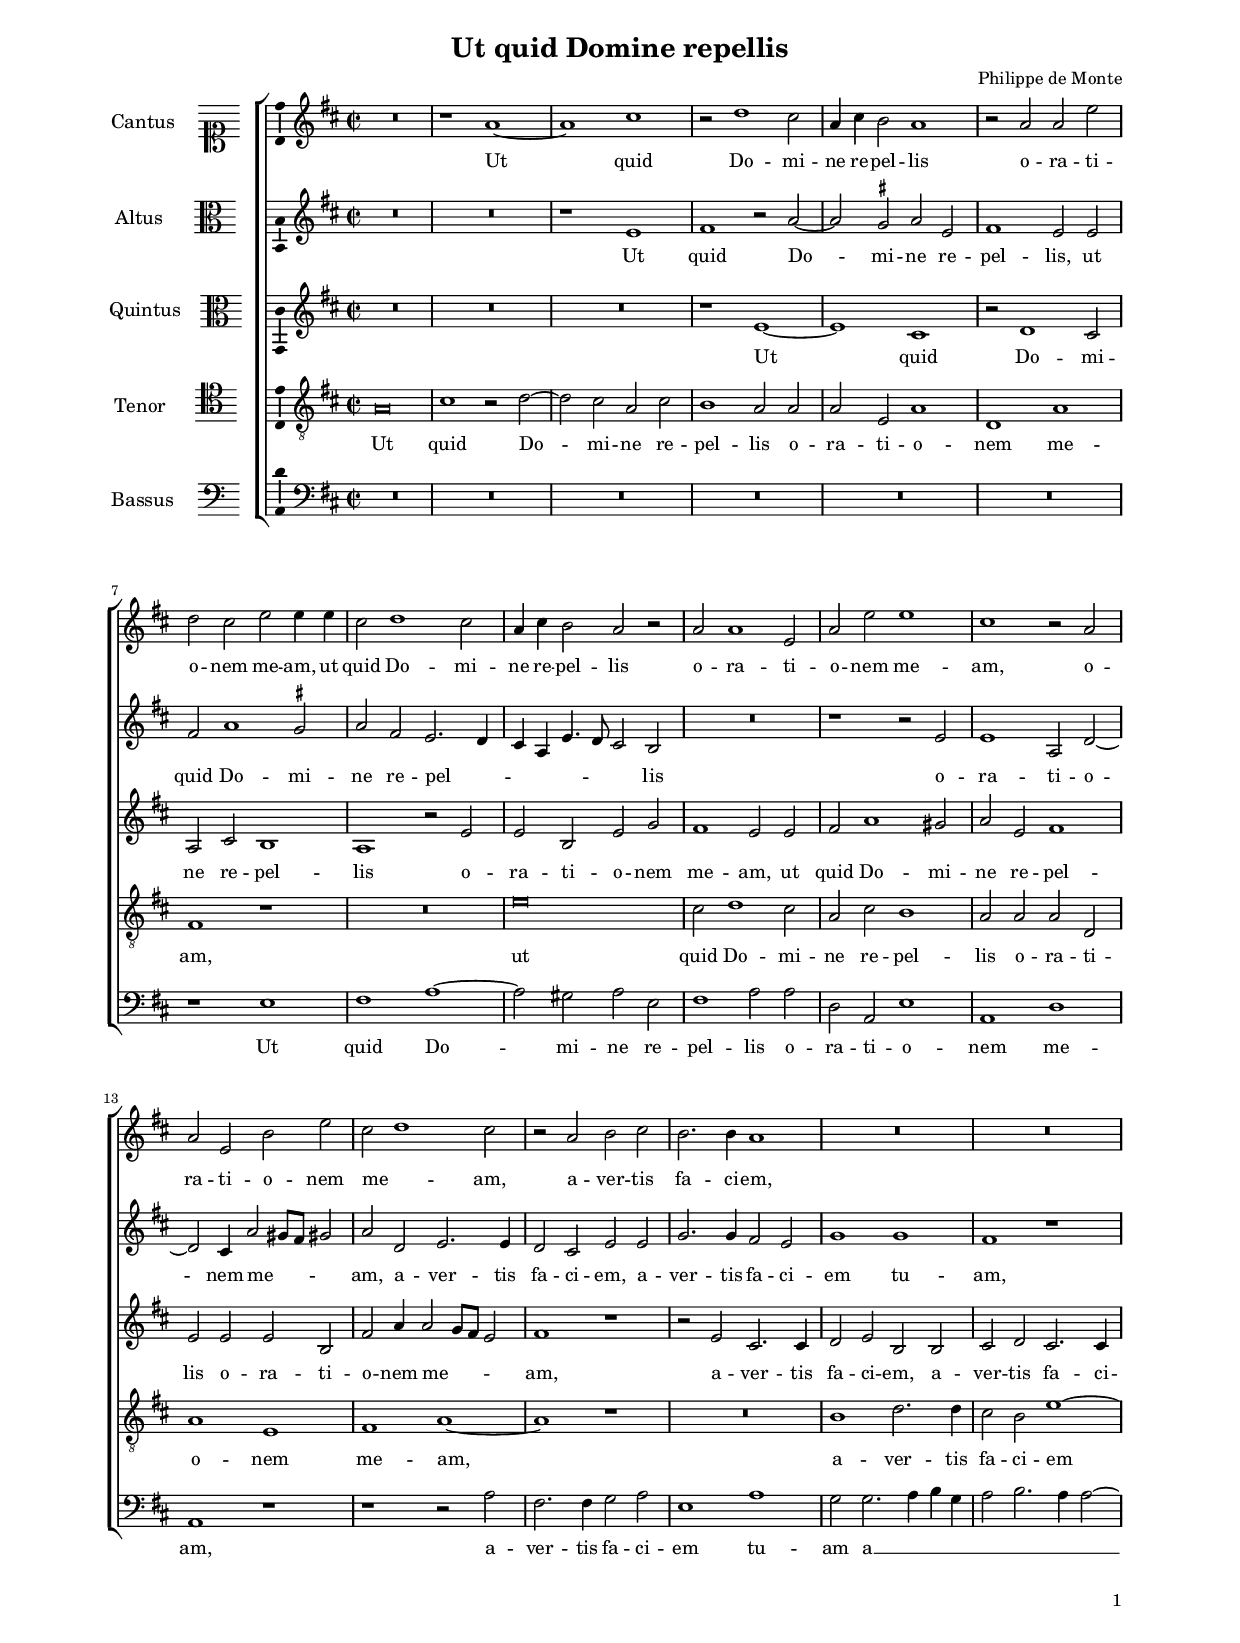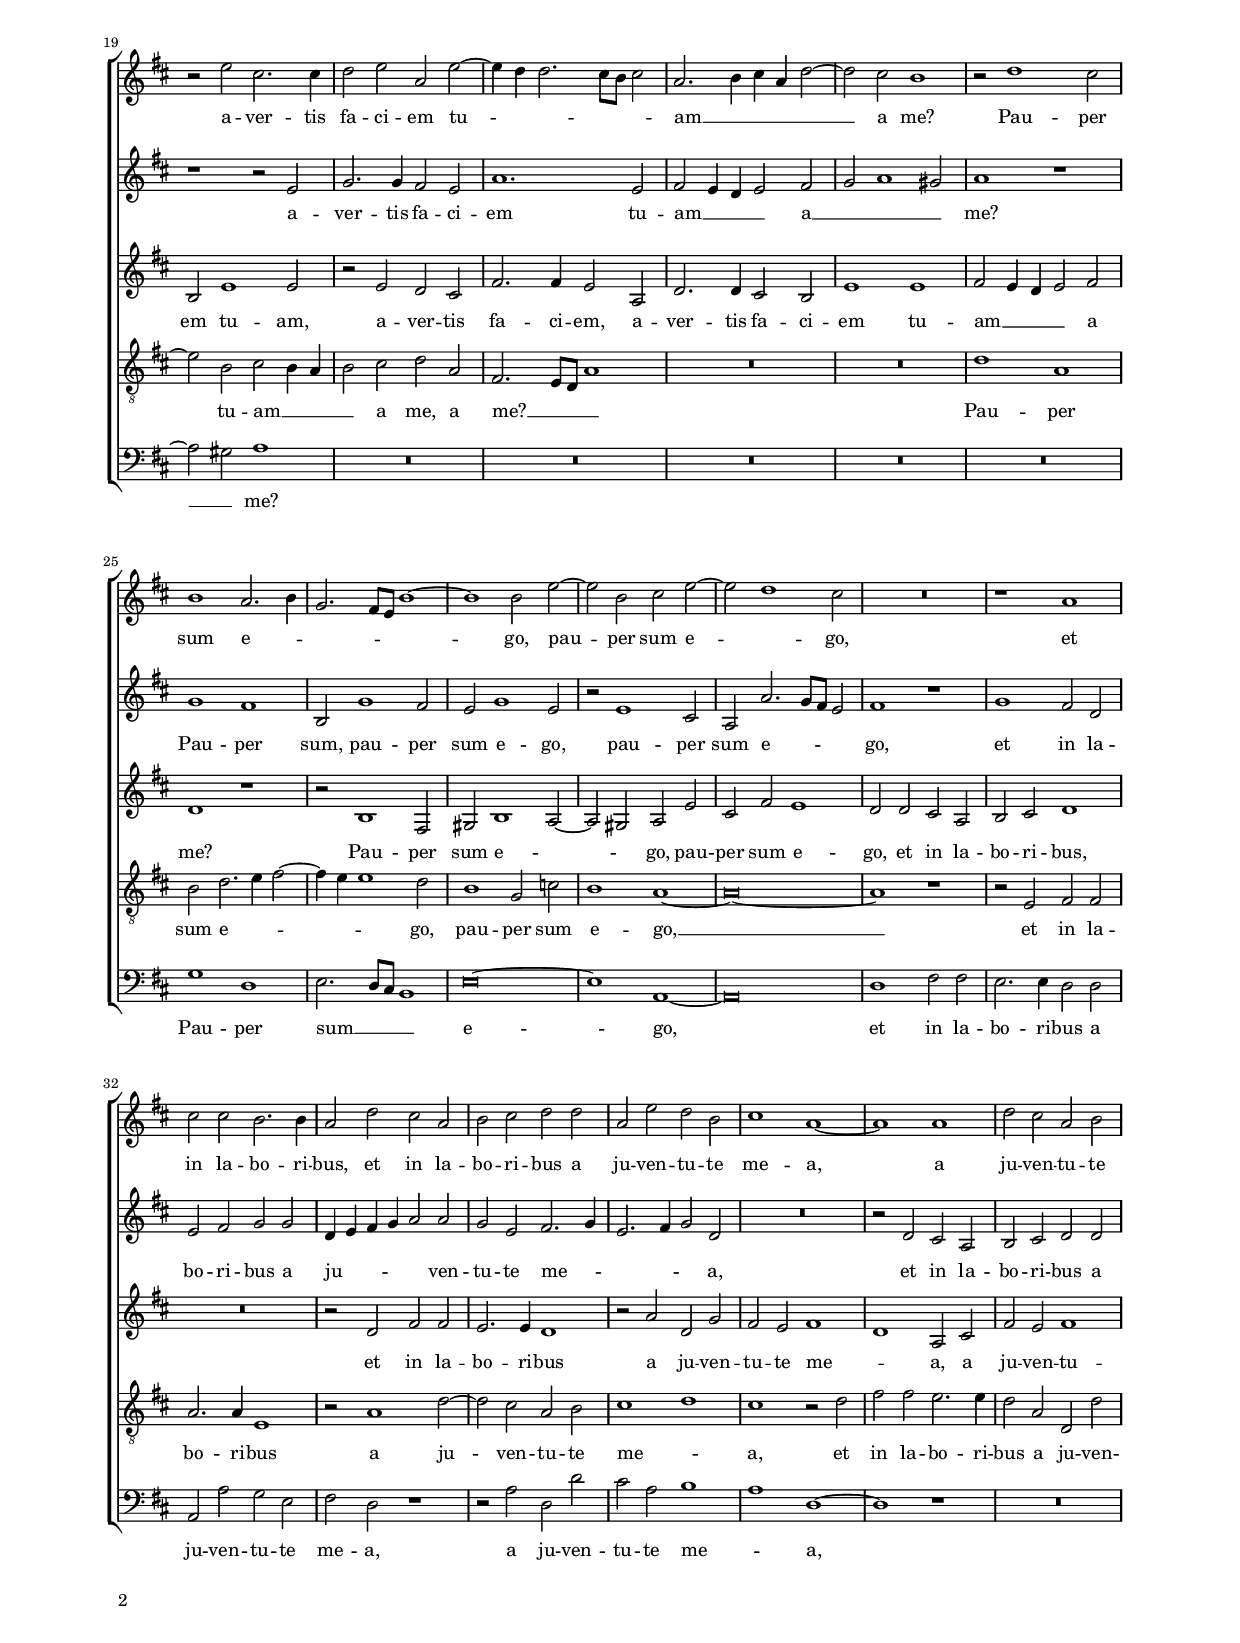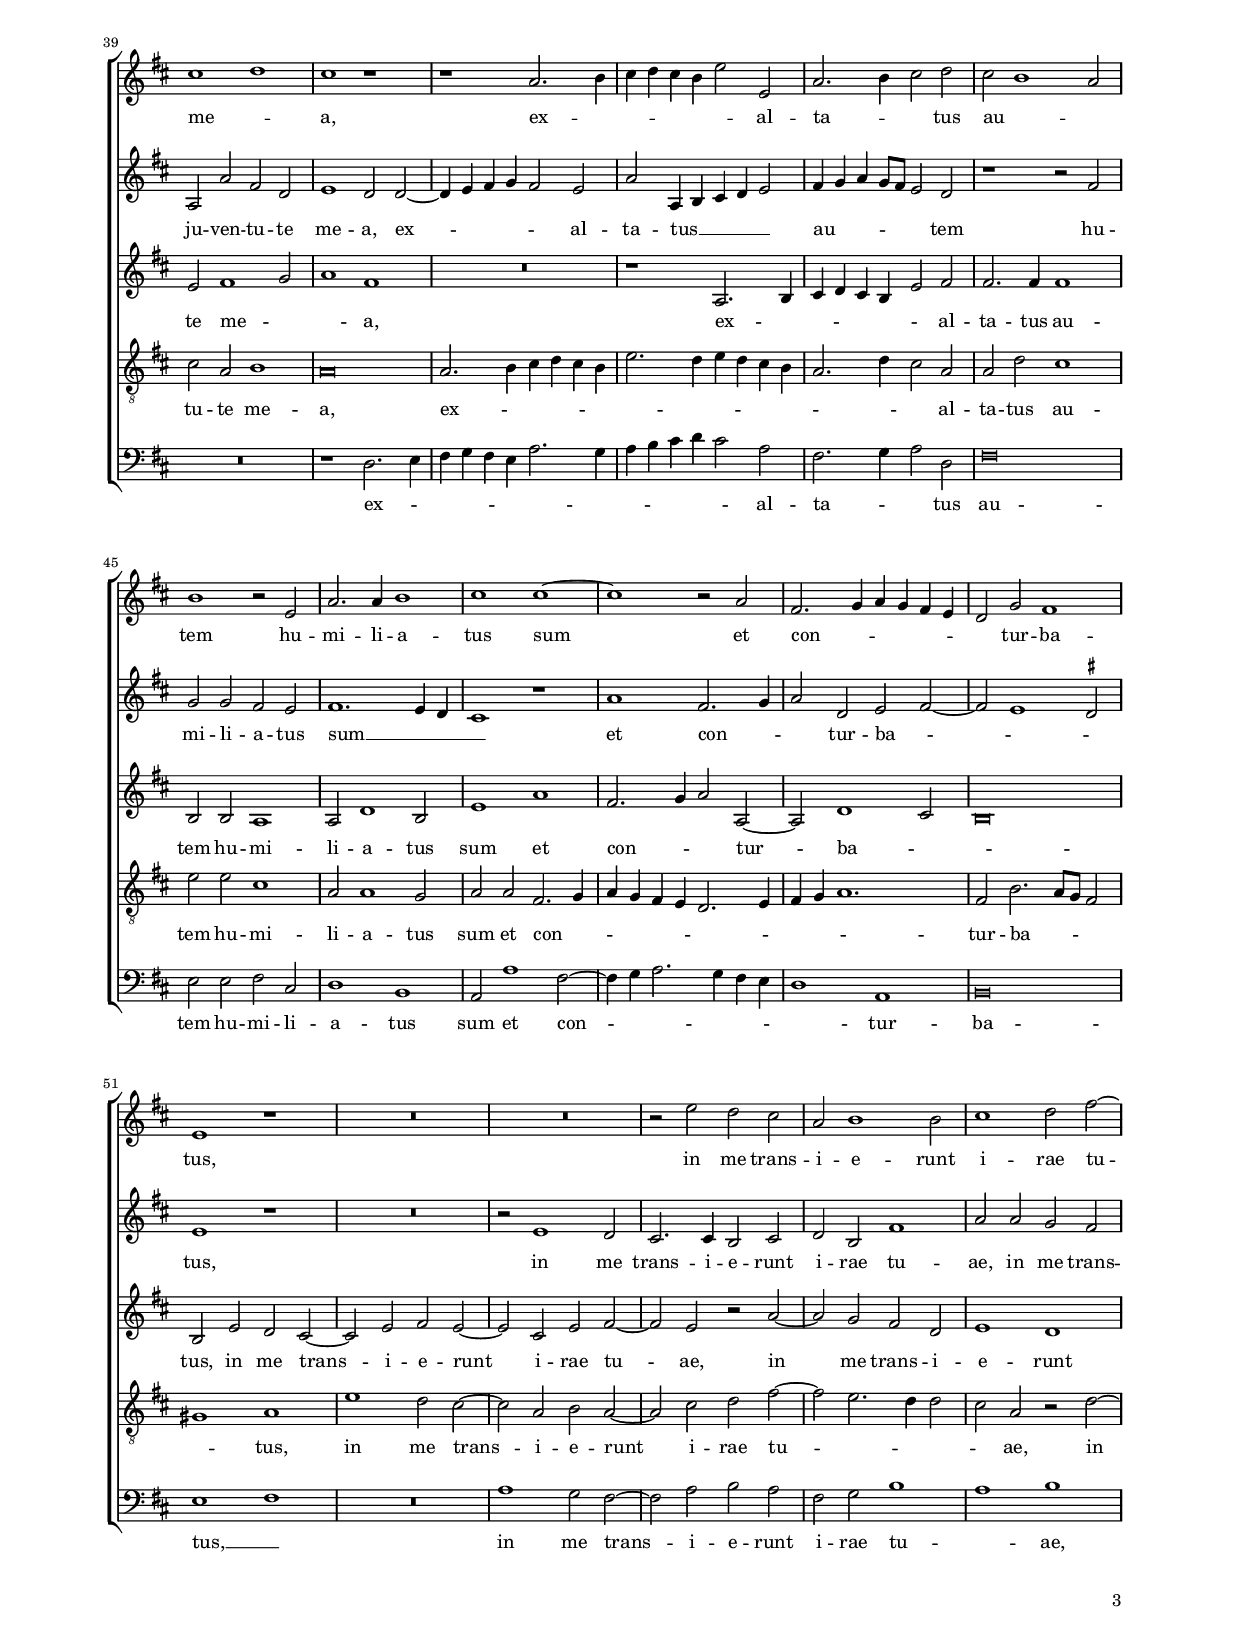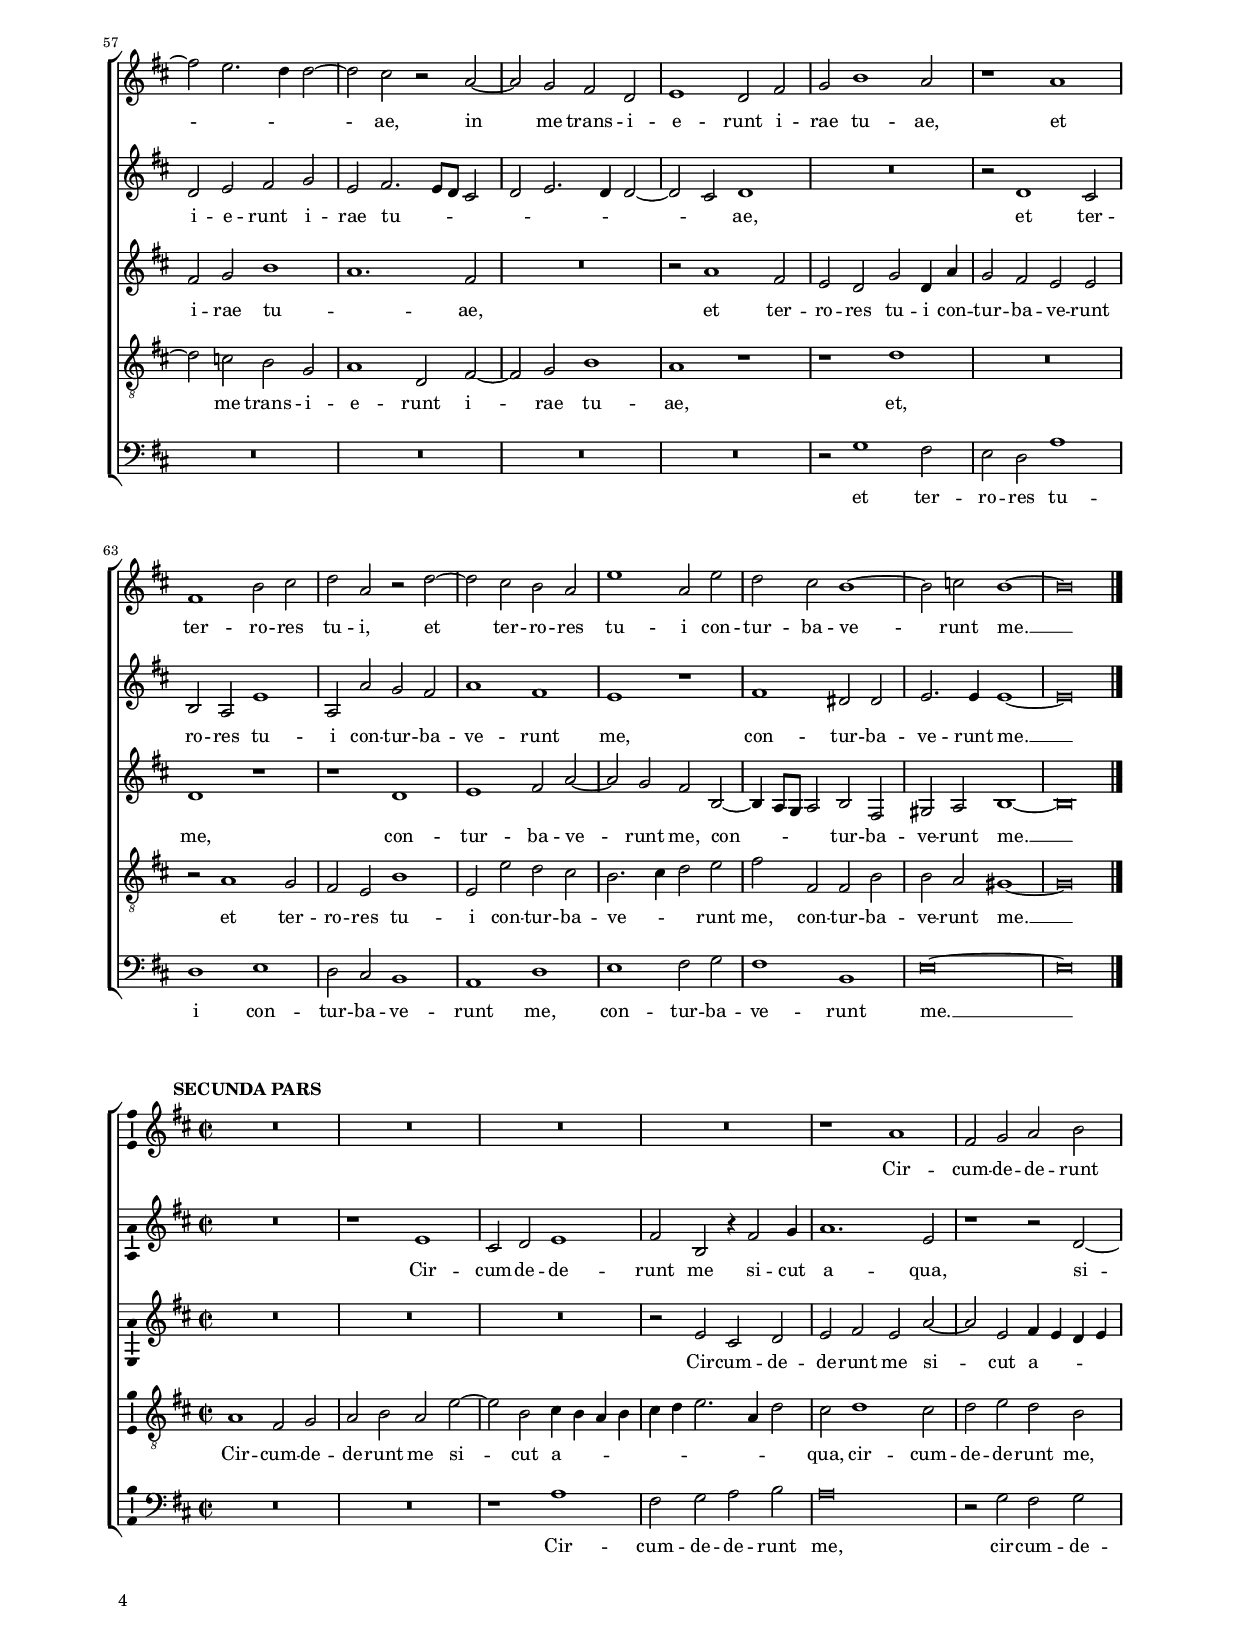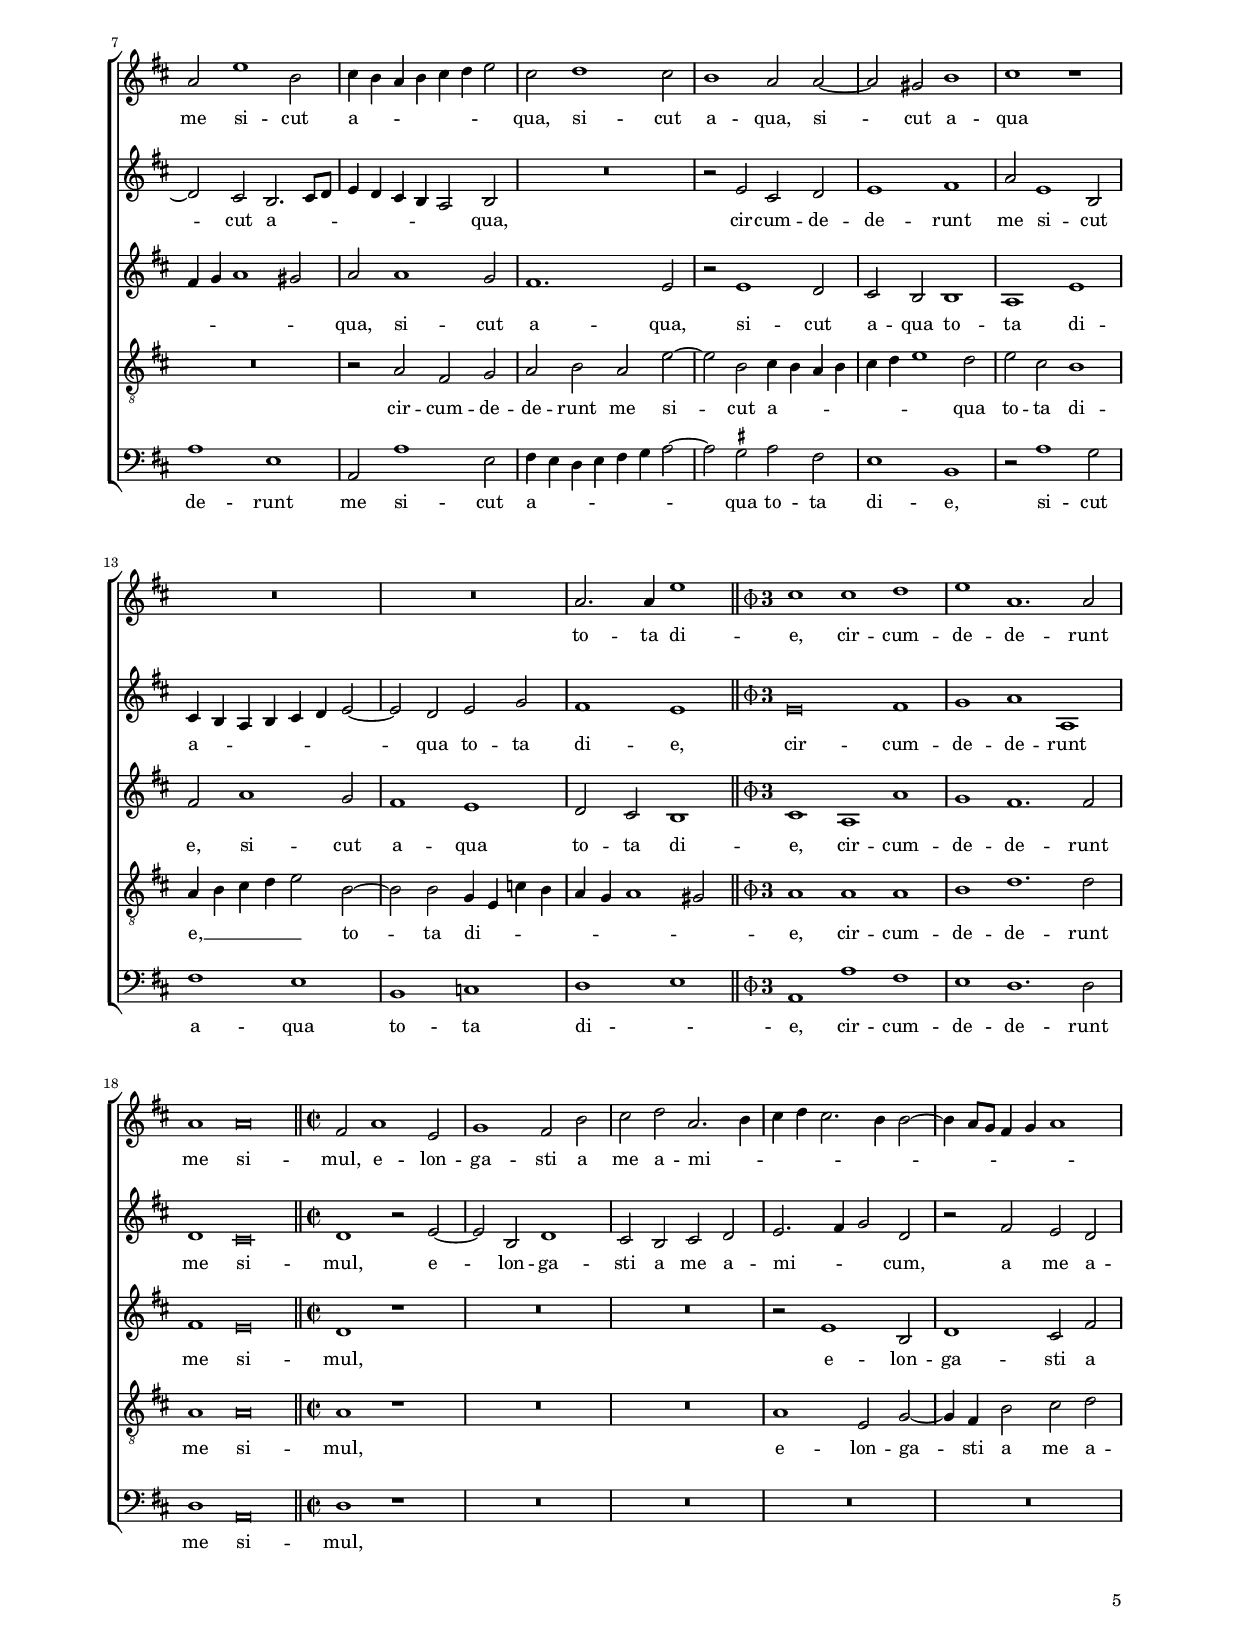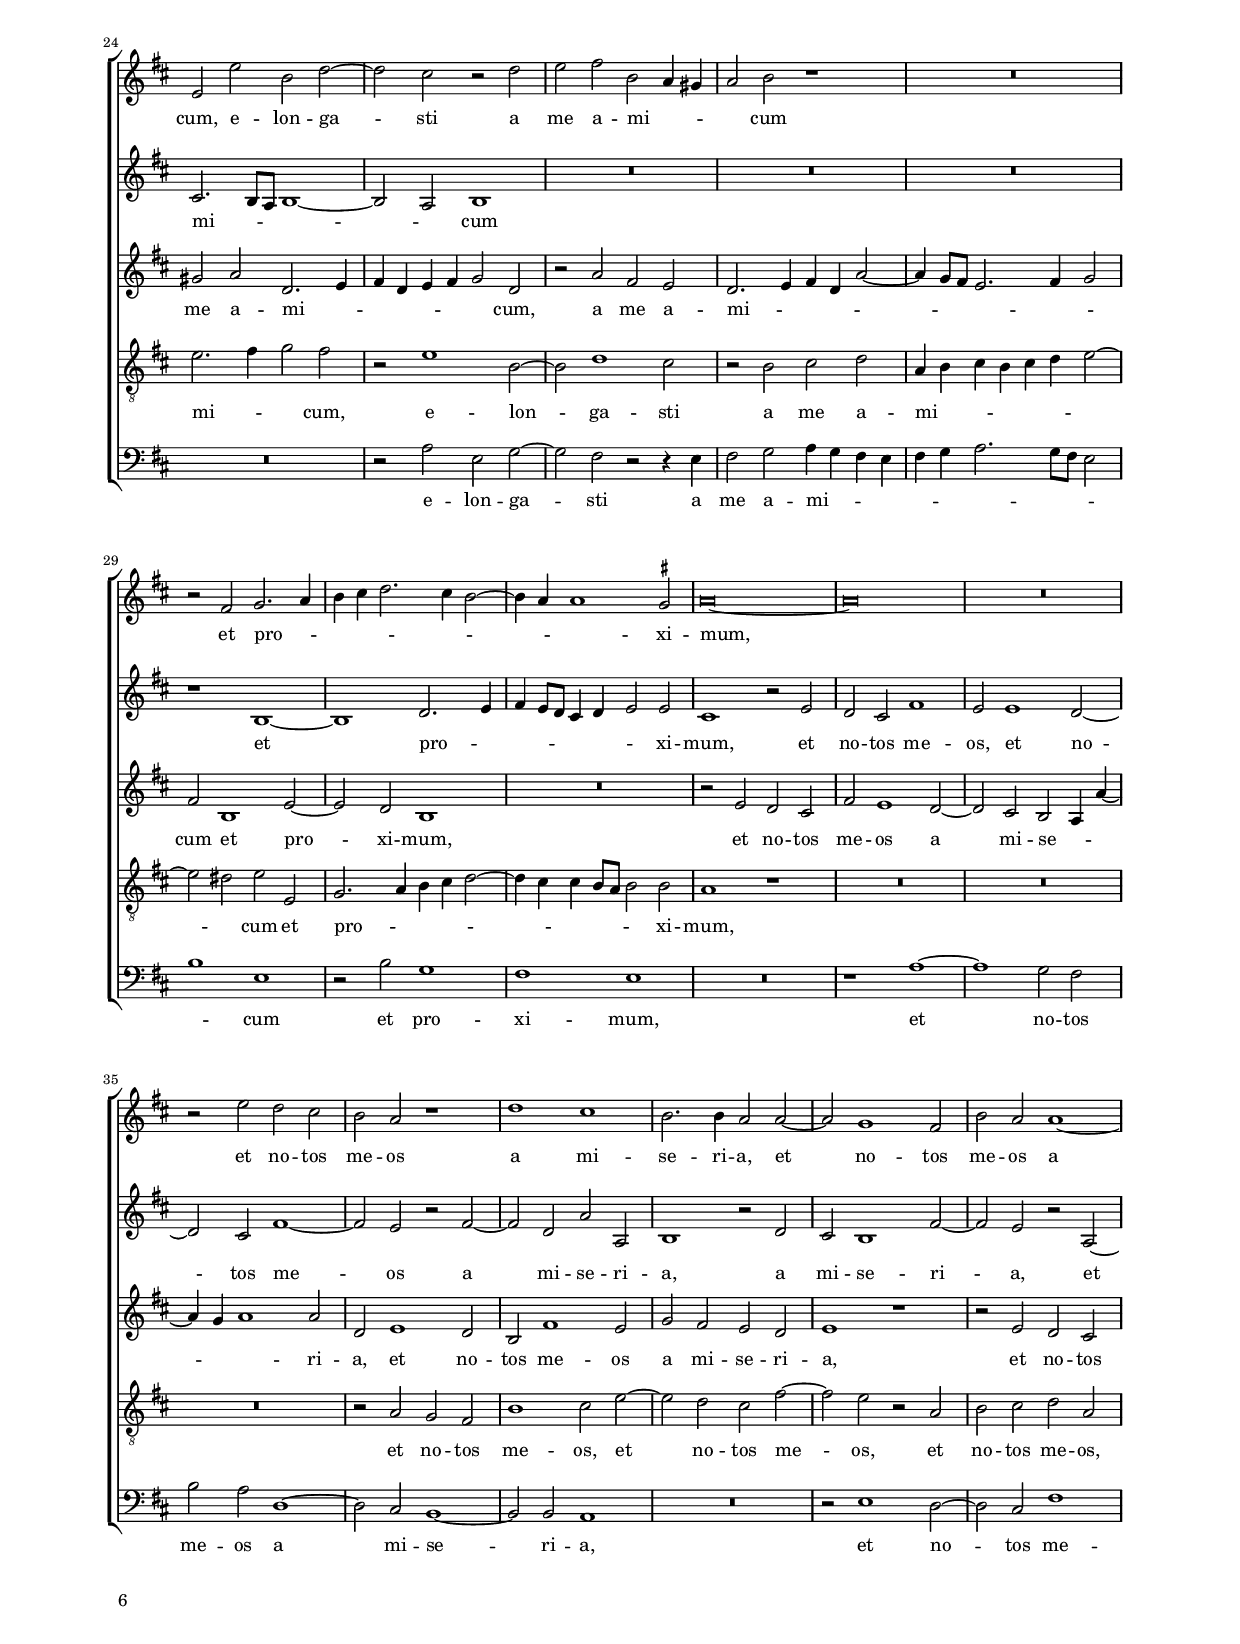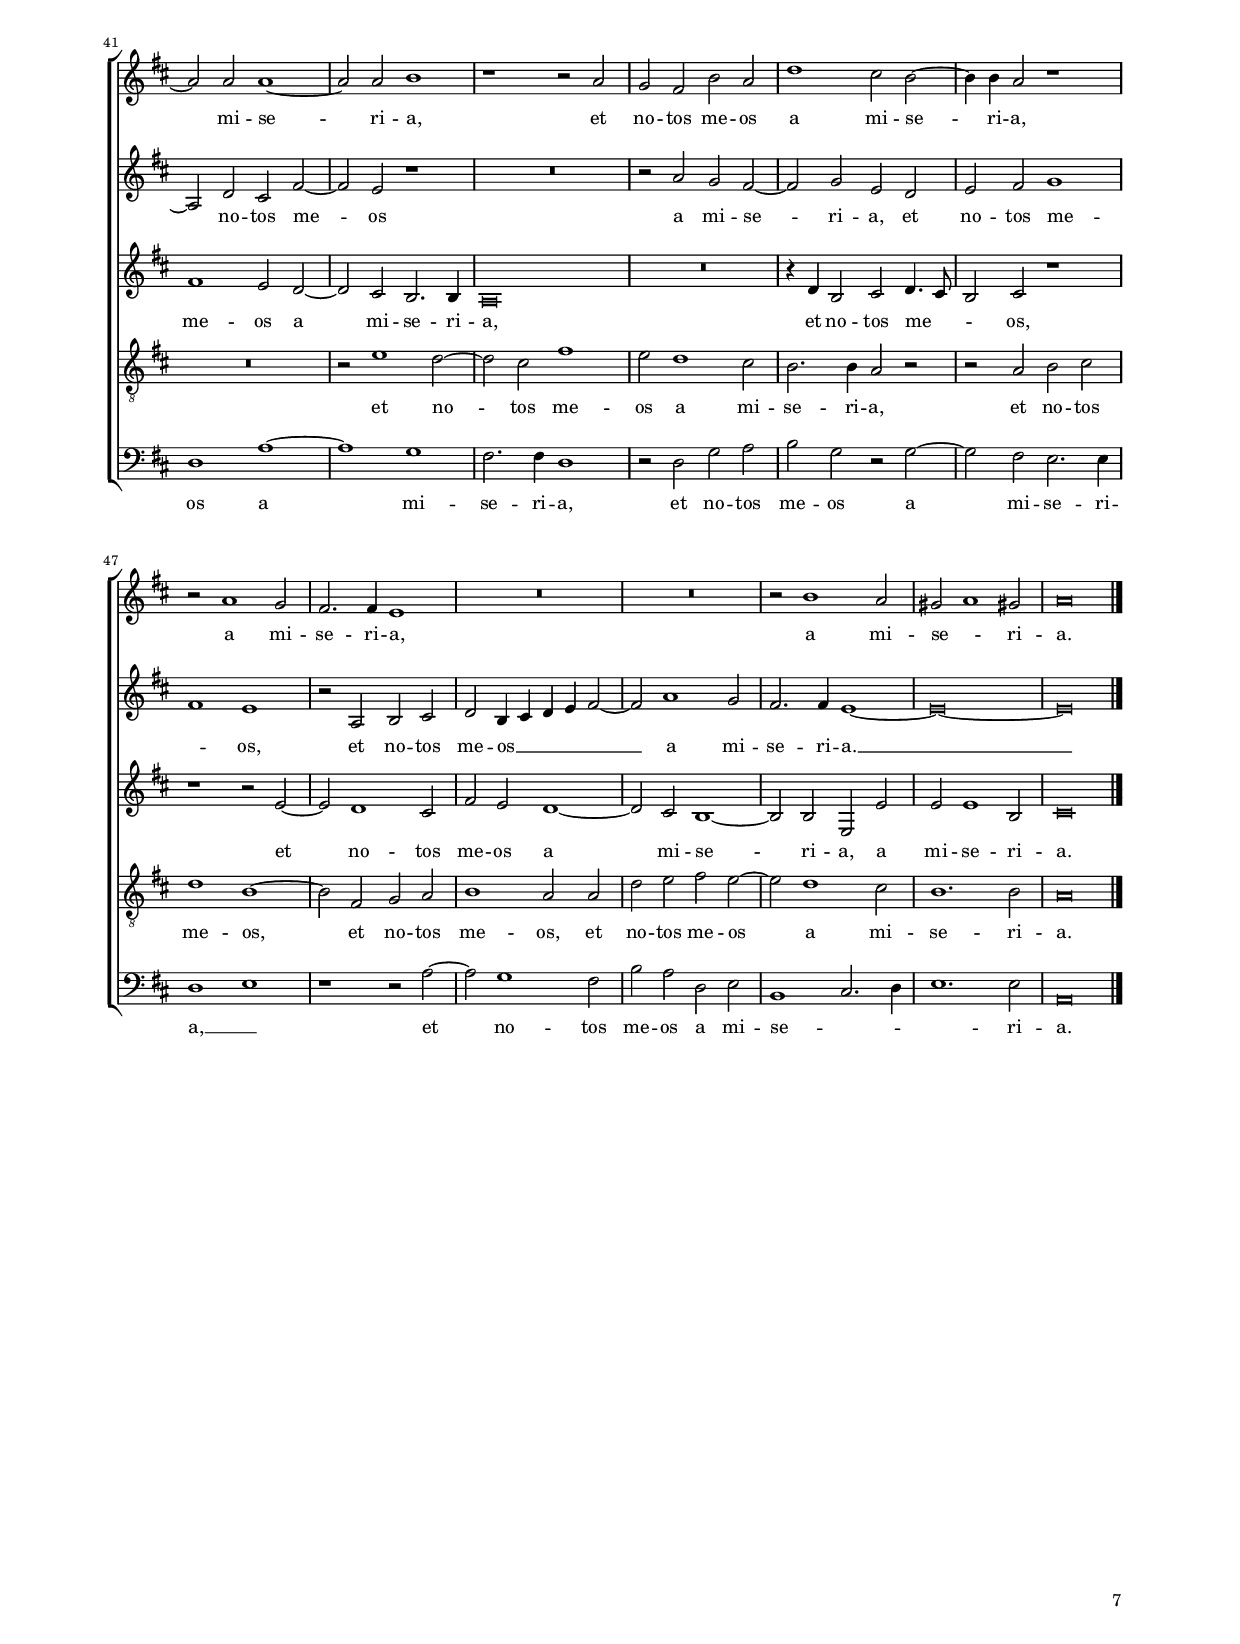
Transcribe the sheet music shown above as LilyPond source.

\header
{
  title="Ut quid Domine repellis"
  composer="Philippe de Monte"
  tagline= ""
}

\version "2.22.0"
\language deutsch
#(set-global-staff-size 15)
% #(set-default-paper-size "letter")
#(ly:set-option 'point-and-click #f)

	
	ficta = { \once \set suggestAccidentals = ##t }
	
	forget = #(define-music-function (music) (ly:music?) #{
		\accidentalStyle forget
		$music
		\accidentalStyle default
		#})
	
   
   PhiThree = {
   \once \override Staff.TimeSignature.stencil = #ly:text-interface::print
   \once \override Staff.TimeSignature.text =
   \markup \number { \musicglyph "timesig.mensural34" \vcenter "3" }
   \time 6/2
   }
    

\paper
	{
	top-margin = 1.8 \cm
	bottom-margin = 1.2 \cm
	left-margin = 2 \cm
	right-margin = 2 \cm
	ragged-bottom = ##f
	ragged-last-bottom = ##t
	print-page-number = ##f
	score-system-spacing = #'((basic-distance . 16) (minimum-distance . 14) (padding . 5) (strechability . 150))
	system-system-spacing = #'((basic-distance . 16) (minimum-distance . 14) (padding . 5) (strechability . 150))
    oddFooterMarkup=\markup   \fill-line { "" \fromproperty #'page:page-number-string }
    evenFooterMarkup=\markup  \fill-line { \fromproperty #'page:page-number-string "" }
    last-bottom-spacing = #'((basic-distance . 12) (minimum-distance . 7) (padding . 4))
%	systems-per-page = 3
%	page-count = 6
%	min-systems-per-page = 3
	}

global = {
    % \set Staff.autoBeaming = ##f
	\key c \major
	\time 2/2 \set Score.measureLength = #(ly:make-moment 2/1)
    \set Score.tempoHideNote = ##t
    \tempo 2 = 90
    \skip 1*2*69 \bar "|."
	}
	

incipitcantus = \markup { \score {
	{
	\set Staff.instrumentName = \markup { \fontsize #1 "Cantus" }
	\key c \major
	\clef soprano
	s4 \bar ""
	}
	\layout  {
	raggedright = ##t
	indent = 1.8 \cm
	line-width = 2.5 \cm
	\context { \Staff \remove Time_signature_engraver }
	\override Staff.Clef.Y-extent = #'(0 . 0)
	}} \hspace #1 }
      
      
incipitaltus = \markup { \score {
	{
	\set Staff.instrumentName = \markup { \fontsize #1 "Altus" }
	\key c \major
	\clef alto
	s4 \bar ""
	}
	\layout  {
	raggedright = ##t
	indent = 1.8 \cm
	line-width = 2.5 \cm
	\context { \Staff \remove Time_signature_engraver }
	\override Staff.Clef.Y-extent = #'(0 . 0)
	}} \hspace #1 }


incipitquintus = \markup { \score {
	{
	\set Staff.instrumentName = \markup { \fontsize #1 "Quintus" }
	\key c \major
	\clef alto
	s4 \bar ""
	}
	\layout  {
	raggedright = ##t
	indent = 1.8 \cm
	line-width = 2.5 \cm
	\context { \Staff \remove Time_signature_engraver }
	\override Staff.Clef.Y-extent = #'(0 . 0)
	}} \hspace #1 }


incipittenor = \markup { \score {
	{
	\set Staff.instrumentName = \markup { \fontsize #1 "Tenor" }
	\key c \major
	\clef tenor
	s4 \bar ""
	}
	\layout  {
	raggedright = ##t
	indent = 1.8 \cm
	line-width = 2.5 \cm
	\context { \Staff \remove Time_signature_engraver }
	\override Staff.Clef.Y-extent = #'(0 . 0)
	}} \hspace #1 }
      
      
incipitbassus = \markup { \score {
	{
	\set Staff.instrumentName = \markup { \fontsize #1 "Bassus" }
	\key c \major
	\clef bass
	s4 \bar ""
	}
	\layout  {
	raggedright = ##t
	indent = 1.8 \cm
	line-width = 2.5 \cm
	\context { \Staff \remove Time_signature_engraver }
	\override Staff.Clef.Y-extent = #'(0 . 0)
	}} \hspace #1 }


cantus =  \relative c''
	{
	R\breve
	r1 g~
	g1 h
	r2 c1 h2
%5
	g4 h a2 g1 |
	r2 g g d'
	c2 h d d4 d
	h2 c1 h2
	g4 h a2 g r
%10
	g2 g1 d2 |
	g2 d' d1
	h1 r2 g
	g2 d a' d
	h2 c1 h2
%15
	r2 g a h |
	a2. a4 g1
	R\breve
	R\breve
	r2 d' h2. h4
%20
	c2 d g, d'~ |
	d4 c c2. h8 a h2
	g2. a4 h4 g c2~
	c2 h a1
	r2 c1 h2
%25
	a1 g2. a4 |
	f2. e8 d a'1~
	a1 a2 d~
	d2 a h d~
	d2 c1 h2
%30
	R\breve |
	r1 g
	h2 h a2. a4
	g2 c h g
	a2 h c c
%35
	g2 d' c a |
	h1 g~
	g1 g
	c2 h g a
	h1 c
%40
	h1 r |
	r1 g2. a4
	h4 c h a d2 d,
	g2. a4 h2 c
	h2 a1 g2
%45
	a1 r2 d, |
	g2. g4 a1
	h1 h~
	h1 r2 g
	e2. f4 g f e d
%50
	c2 f e1 |
	d1 r
	R\breve
	R\breve
	r2 d' c h
%55
	g2 a1 a2 |
	h1 c2 e~
	e2 d2. c4 c2~
	c2 h r g~
	g2 f e c
%60
	d1 c2 e |
	f2 a1 g2
	r1 g
	e1 a2 h
	c2 g r c~
%65
	c2 h a g |
	d'1 g,2 d'
	c2 h a1~
	a2 b a1~
	a\breve |
	}


altus =  \relative c'
	{
	R\breve
	R\breve
	r1 d
	e1 r2 g~
%5
	g2 \ficta fis g d |
	e1 d2 d
	e2 g1 \ficta fis2
	g2 e d2. c4
	h4 g d'4. c8 h2 a
%10
	R\breve |
	r1 r2 d
	d1 g,2 c~
	c2 h4 g'2 fis8 e fis!2
	g2 c, d2. d4
%15
	c2 h d d |
	f2. f4 e2 d
	f1 f
	e1 r
	r1 r2 d
%20
	f2. f4 e2 d |
	g1. d2
	e2 d4 c d2 e
	f2 g1 fis2
	g1 r
%25
	f1 e |
	a,2 f'1 e2
	d2 f1 d2
	r2 d1 h2
	g2 g'2. f8 e d2
%30
	e1 r |
	f1 e2 c
	d2 e f f
	c4 d e f g2 g
	f2 d e2. f4
%35
	d2. e4 f2 c |
	R\breve
	r2 c h g
	a2 h c c
	g2 g' e c
%40
	d1 c2 c~ |
	c4 d e f e2 d
	g2 g,4 a h c d2
	e4 f g f8 e d2 c
	r1 r2 e
%45
	f2 f e d |
	e1. d4 c
	h1 r
	g'1 e2. f4
	g2 c, d e~
%50
	e2 d1 \ficta cis2 |
	d1 r
	R\breve
	r2 d1 c2
	h2. h4 a2 h
%55
	c2 a e'1 |
	g2 g f e
	c2 d e f
	d2 e2. d8 c h2
	c2 d2. c4 c2~
%60
	c2 h c1 |
	R\breve
	r2 c1 h2
	a2 g d'1
	g,2 g' f e
%65
	g1 e |
	d1 r
	e1 cis2 cis
	d2. d4 d1~
	d\breve |
	}


quintus =  \relative c'
	{
	R\breve
	R\breve
	R\breve
	r1 d~
%5
	d1 h |
	r2 c1 h2
	g2 h a1
	g1 r2 d'
	d2 a d f
%10
	e1 d2 d |
	e2 g1 fis2
	g2 d e1
	d2 d d a
	e'2 g4 g2 f8 e d2
%15
	e1 r |
	r2 d h2. h4
	c2 d a a
	h2 c h2. h4
	a2 d1 d2
%20
	r2 d c h |
	e2. e4 d2 g,
	c2. c4 h2 a
	d1 d
	e2 d4 c d2 e
%25
	c1 r |
	r2 a1 e2
	fis2 a1 g2~
	g2 fis g d'
	h2 e d1
%30
	c2 c h g |
	a2 h c1
	R\breve
	r2 c e e
	d2. d4 c1
%35
	r2 g' c, f |
	e2 d e1
	c1 g2 h
	e2 d e1
	d2 e1 f2
%40
	g1 e |
	R\breve
	r1 g,2. a4
	h4 c h a d2 e
	e2. e4 e1
%45
	a,2 a g1 |
	g2 c1 a2
	d1 g
	e2. f4 g2 g,~
	g2 c1 h2
%50
	a\breve |
	a2 d c h~
	h2 d e d~
	d2 h d e~
	e2 d r g~
%55
	g2 f e c |
	d1 c
	e2 f a1
	g1. e2
	R\breve
%60
	r2 g1 e2 |
	d2 c f c4 g'
	f2 e d d
	c1 r
	r1 c
%65
	d1 e2 g~ |
	g2 f e a,~
	a4 g8 f g2 a e
	fis2 g a1~
	a\breve |        
	}


tenor  =  \relative c'
	{
	g\breve
	h1 r2 c~
	c2 h g h
	a1 g2 g
%5
	g2 d g1 |
	c,1 g'
	e1 r
	R\breve
	d'\breve
%10
	h2 c1 h2 |
	g2 h a1
	g2 g g c,
	g'1 d
	e1 g~
%15
	g1 r |
	R\breve
	a1 c2. c4
	h2 a d1~
	d2 a h a4 g
%20
	a2 h c g |
	e2. d8 c g'1
	R\breve
	R\breve
	c1 g
%25
	a2 c2. d4 e2~ |
	e4 d d1 c2
	a1 f2 b
	a1 g~
	g\breve~
%30
	g1 r |
	r2 d e e
	g2. g4 d1
	r2 g1 c2~
	c2 h g a
%35
	h1 c |
	h1 r2 c
	e2 e d2. d4
	c2 g c, c'
	h2 g a1
%40
	g\breve |
	g2. a4 h c h a
	d2. c4 d4 c h a
	g2. c4 h2 g
	g2 c h1
%45
	d2 d h1 |
	g2 g1 f2
	g2 g e2. f4
	g4 f e d c2. d4
	e4 f g1.
%50
	e2 a2. g8 f e2 |
	fis1 g
	d'1 c2 h~
	h2 g a g~
	g2 h c e~
%55
	e2 d2. c4 c2 |
	h2 g r c~
	c2 b a f
	g1 c,2 e~
	e2 f a1
%60
	g1 r |
	r1 c
	R\breve
	r2 g1 f2
	e2 d a'1
%65
	d,2 d' c h |
	a2. h4 c2 d
	e2 e, e a
	a2 g fis1~
	fis\breve |
	}


bassus  =  \relative c
	{
	R\breve
	R\breve
	R\breve
	R\breve
%5
	R\breve |
	R\breve
	r1 d
	e1 g~
	g2 fis g d
%10
	e1 g2 g |
	c,2 g d'1
	g,1 c
	g1 r
	r1 r2 g'
%15
	e2. e4 f2 g |
	d1 g
	f2 f2. g4 a f
	g2 a2. g4 g2~
	g2 fis g1
%20
	R\breve |
	R\breve
	R\breve
	R\breve
	R\breve
%25
	f1 c |
	d2. c8 h a1
	d\breve~
	d1 g,~
	g\breve
%30
	c1 e2 e |
	d2. d4 c2 c
	g2 g' f d
	e2 c r1
	r2 g' c, c'
%35
	h2 g a1 |
	g1 c,~
	c1 r
	R\breve
	R\breve
%40
	r1 c2. d4 |
	e4 f e d g2. f4
	g4 a h c h2 g
	e2. f4 g2 c,
	e\breve
%45
	d2 d e h |
	c1 a
	g2 g'1 e2~
	e4 f g2. f4 e d
	c1 g
%50
	a\breve |
	d1 e
	R\breve
	g1 f2 e~
	e2 g a g
%55
	e2 f a1 |
	g1 a
	R\breve
	R\breve
	R\breve
%60
	R\breve |
	r2 f1 e2
	d2 c g'1
	c,1 d
	c2 h a1
%65
	g1 c |
	d1 e2 f
	e1 a,
	d\breve~
	d\breve |
	}


lyricscantus = \lyricmode {
	Ut quid Do -- mi -- ne re -- pel -- lis o -- ra -- ti -- o -- nem me -- am,
    ut quid Do -- mi -- ne re -- pel -- lis o -- ra -- ti -- o -- nem me -- am,
    o -- ra -- ti -- o -- nem me -- _ am,
    a -- ver -- tis fa -- ci -- em,
    a -- ver -- tis fa -- ci -- em tu -- _ _ _ _ _ am __ _ _ _ _ a me?
    Pau -- per sum e -- _ _ _ _ _ go,
    pau -- per sum e -- _ go,
    et in la -- bo -- ri -- bus,
    et in la -- bo -- ri -- bus a ju -- ven -- tu -- te me -- a,
    a ju -- ven -- tu -- te me -- _ a,
    ex -- _ _ _ _ _ _ al -- ta -- _ _ tus au -- _ _ tem hu -- mi -- li -- a -- tus sum et con -- _ _ _ _ _ _ tur -- ba -- tus,
    in me trans -- i -- e -- runt i -- rae tu -- _ _ _ ae,
    in me trans -- i -- e -- runt i -- rae tu -- ae,
    et ter -- ro -- res tu -- i,
    et ter -- ro -- res tu -- i con -- tur -- ba -- ve -- runt me. __ 
	}


lyricsaltus = \lyricmode {
	Ut quid Do -- mi -- ne re -- pel -- lis,
    ut quid Do -- mi -- ne re -- pel -- _ _ _ _ _ _ lis o -- ra -- ti -- o -- nem me -- _ _ _ am,
    a -- ver -- tis fa -- ci -- em,
    a -- ver -- tis fa -- ci -- em tu -- am,
    a -- ver -- tis fa -- ci -- em tu -- am __ _ _ _ a __ _ _ _ me?
    Pau -- per sum,
    pau -- per sum e -- go,
    pau -- per sum e -- _ _ _ go,
    et in la -- bo -- ri -- bus a ju -- _ _ _ _ ven -- tu -- te me -- _ _ _ _ a,
    et in la -- bo -- ri -- bus a ju -- ven -- tu -- te me -- a,
    ex -- _ _ _ _ al -- ta -- tus __ _ _ _ _ au -- _ _ _ _ _ tem hu -- mi -- li -- a -- tus sum __ _ _ _
    et con -- _ _ tur -- ba -- _ _ _ tus,
    in me trans -- i -- e -- runt i -- rae tu -- ae,
    in me trans -- i -- e -- runt i -- rae tu -- _ _ _ _ _ _ _ _ ae,
    et ter -- ro -- res tu -- i con -- tur -- ba -- ve -- runt me,
    con -- tur -- ba -- ve -- runt me. __
	}


lyricsquintus = \lyricmode {
	Ut quid Do -- mi -- ne re -- pel -- lis o -- ra -- ti -- o -- nem me -- am,
    ut quid Do -- mi -- ne re -- pel -- lis o -- ra -- ti -- o -- nem me -- _ _ _ am,
    a -- ver -- tis fa -- ci -- em,
    a -- ver -- tis fa -- ci -- em tu -- am,
    a -- ver -- tis fa -- ci -- em,
    a -- ver -- tis fa -- ci -- em tu -- am __ _ _ _ a me?
    Pau -- per sum e -- _ _ go,
    pau -- per sum e -- go,
    et in la -- bo -- ri -- bus,
    et in la -- bo -- ri -- bus a ju -- ven -- tu -- te me -- _ a,
    a ju -- ven -- tu -- te me -- _ _ a,
    ex -- _ _ _ _ _ _ al -- ta -- tus au -- tem hu -- mi -- li -- a -- tus sum et con -- _ _ tur -- ba -- _ _ tus,
    in me trans -- i -- e -- runt i -- rae tu -- ae,
    in me trans -- i -- e -- runt i -- rae tu -- _ ae,
    et ter -- ro -- res tu -- i con -- tur -- ba -- ve -- runt me,
    con -- tur -- ba -- ve -- runt me,
    con -- _ _ _ tur -- ba -- ve -- runt me. __
	}


lyricstenor = \lyricmode {
	Ut quid Do -- mi -- ne re -- pel -- lis o -- ra -- ti -- o -- nem me -- am,
    ut quid Do -- mi -- ne re -- pel -- lis o -- ra -- ti -- o -- nem me -- am,
    a -- ver -- tis fa -- ci -- em tu -- am __ _ _ _ a me,
    a me? __ _ _ _
    Pau -- per sum e -- _ _ _ _ go,
    pau -- per sum e -- go, __
    et in la -- bo -- ri -- bus a ju -- ven -- tu -- te me -- _ a,
    et in la -- bo -- ri -- bus a ju -- ven -- tu -- te me -- a,
    ex -- _ _ _ _ _ _ _ _ _ _ _ _ _ _ al -- ta -- tus au -- tem hu -- mi -- li -- a -- tus sum 
    et con -- _ _ _ _ _ _ _ _ _ _ tur -- ba -- _ _ _ _ tus,
    in me trans -- i -- e -- runt i -- rae tu -- _ _ _ _ ae,
    in me trans -- i -- e -- runt i -- rae tu -- ae,
    et,
    et ter -- ro -- res tu -- i con -- tur -- ba -- ve -- _ _ runt me,
    con -- tur -- ba -- ve -- runt me. __
	}


lyricsbassus = \lyricmode {
	Ut quid Do -- mi -- ne re -- pel -- lis o -- ra -- ti -- o -- nem me -- am,
    a -- ver -- tis fa -- ci -- em tu -- am a __ _ _ _ _ _ _ _ _ me?
    Pau -- per sum __ _ _ _ e -- go,
    et in la -- bo -- ri -- bus a ju -- ven -- tu -- te me -- a,
    a ju -- ven -- tu -- te me -- _ a,
    ex -- _ _ _ _ _ _ _ _ _ _ _ _ al -- ta -- _ _ tus au -- tem hu -- mi -- li -- a -- tus sum
    et con -- _ _ _ _ _ _ tur -- ba -- tus, __ _
    in me trans -- i -- e -- runt i -- rae tu -- _ ae,
    et ter -- ro -- res tu -- i con -- tur -- ba -- ve -- runt me,
    con -- tur -- ba -- ve -- runt me. __
	}


\score
{  
	\transpose c d {
	\new ChoirStaff \with { \override StaffGrouper.staff-staff-spacing.basic-distance = #12 }
	<<

	\new Staff << \global
	\new Voice="v1" {
		\set Staff.instrumentName=\incipitcantus
		\set Staff.midiInstrument = "reed organ"
		\clef violin
		\cantus }
	\new Lyrics \lyricsto "v1" {\lyricscantus }
	>>


	\new Staff << \global
	\new Voice="v2" {
		\set Staff.instrumentName=\incipitaltus
		\set Staff.midiInstrument = "reed organ"
        \clef violin % "G_8"
		\altus}
	\new Lyrics \lyricsto "v2" {\lyricsaltus }
	>>    
    

	\new Staff << \global
	\new Voice="v5" {
		\set Staff.instrumentName=\incipitquintus
		\set Staff.midiInstrument = "reed organ"
        \clef violin % "G_8"
		\quintus}
	\new Lyrics \lyricsto "v5" {\lyricsquintus }
	>>


	\new Staff << \global
	\new Voice="v3" {
		\set Staff.instrumentName=\incipittenor
		\set Staff.midiInstrument = "reed organ"
		\clef "G_8"
		\tenor }
	\new Lyrics \lyricsto "v3" {\lyricstenor }
	>>


	\new Staff << \global
	\new Voice="v4" {
		\set Staff.instrumentName=\incipitbassus
		\set Staff.midiInstrument = "reed organ"
		\clef bass
		\bassus }
	\new Lyrics \lyricsto "v4" {\lyricsbassus}
	>>

	>>
	} % transpose

	\layout
	{
	indent = 2.5 \cm
	\context { \Staff \override TimeSignature.break-visibility = #end-of-line-invisible }
	\context { \Lyrics \override VerticalAxisGroup.nonstaff-relatedstaff-spacing.padding = #1.4 }
%	\context { \Lyrics \override LyricText.font-size = #1 }
	\context { \Staff \consists "Ambitus_engraver" }
	\context { \Score \override BarNumber.padding = #2 }
	\context { \Voice \override NoteHead.style = #'baroque }
	}


\midi
	{
	}

}

%%%%%%%%%%%%%%%%%%%%  SECUNDA PARS %%%%%%%%%%%%%%%%%%%%


global = {
	\key c \major
	\time 2/2 \set Score.measureLength = #(ly:make-moment 2/1)
    \set Score.tempoHideNote = ##t
    \tempo 2 = 90
    \skip 1*2*15 \bar "||"
    \PhiThree
    \tempo 2 = 135
    \skip 1*3*3 \bar "||"
    \time 2/2 \set Score.measureLength = #(ly:make-moment 2/1)
    \tempo 2 = 90
    \skip 1*2*35 \bar "|."
	}


cantus =  \relative c''
	{
    R\breve    
	R\breve
	R\breve
	R\breve
%5
	r1 g |
	e2 f g a
	g2 d'1 a2
	h4 a g a h4 c d2
	h2 c1 h2
%10
	a1 g2 g~ |
	g2 fis a1
	h1 r
	R\breve
	R\breve
%15
	g2. g4 d'1 |
% Triple time
	h1 h c
	d1 g,1. g2
	g1 g\breve
% End of triple time
	e2 g1 d2
%20
	f1 e2 a |
	h2 c g2. a4
	h4 c h2. a4 a2~
	a4 g8 f e4 f g1
	d2 d' a c~
%25
	c2 h r c |
	d2 e a, g4 fis
	g2 a r1
	R\breve
	r2 e f2. g4
%30
	a4 h c2. h4 a2~ |
	a4 g g1 \ficta fis2
	g\breve~
	g\breve
	R\breve
%35
	r2 d' c h |
	a2 g r1
	c1 h
	a2. a4 g2 g~
	g2 f1 e2
%40
	a2 g g1~ |
	g2 g g1~
	g2 g a1
	r1 r2 g
	f2 e a g
%45
	c1 h2 a~ |
	a4 a g2 r1
	r2 g1 f2
	e2. e4 d1
	R\breve
%50
	R\breve |
	r2 a'1 g2
	fis2 g1 fis!2
	g\breve |
	}


altus =  \relative c'
	{
	R\breve
	r1 d
	h2 c d1
	e2 a, r4 e'2 f4
%5
	g1. d2 |
	r1 r2 c~
	c2 h a2. h8 c
	d4 c h a g2 a
	R\breve
%10
	r2 d h c |
	d1 e
	g2 d1 a2
	h4 a g a h c d2~
	d2 c d f
%15
	e1 d |
% Triple time
	d\breve e1
	f1 g g,
	c1 h\breve
% End of triple time
	c1 r2 d~
%20
	d2 a c1 |
	h2 a h c
	d2. e4 f2 c
	r2 e d c
	h2. a8 g a1~
%25
	a2 g a1 |
	R\breve
	R\breve
	R\breve
	r1 a~
%30
	a1 c2. d4 |
	e4 d8 c h4 c d2 d
	h1 r2 d
	c2 h e1
	d2 d1 c2~
%35
	c2 h e1~ |
	e2 d r e~
	e2 c g' g,
	a1 r2 c
	h2 a1 e'2~
%40
	e2 d r g,~ |
	g2 c h e~
	e2 d r1
	R\breve
	r2 g f e~
%45
	e2 f d c |
	d2 e f1
	e1 d
	r2 g, a h
	c2 a4 h c d e2~
%50
	e2 g1 f2 |
	e2. e4 d1~
	d\breve~
	d\breve |
	}


quintus =  \relative c'
	{
	R\breve
	R\breve
	R\breve
	r2 d h c
%5
	d2 e d g~ |
	g2 d e4 d c d
	e4 f g1 fis2
	g2 g1 f2
	e1. d2
%10
	r2 d1 c2 |
	h2 a a1
	g1 d'
	e2 g1 f2
	e1 d
%15
	c2 h a1 |
% Triple time
	h1 g g'
	f1 e1. e2
	e1 d\breve
% End of triple time
	c1 r
%20
	R\breve |
	R\breve
	r2 d1 a2
	c1 h2 e
	fis2 g c,2. d4
%25
	e4 c d e f2 c |
	r2 g' e d
	c2. d4 e c g'2~
	g4 f8 e d2. e4 f2
	e2 a,1 d2~
%30
	d2 c a1 |
	R\breve
	r2 d c h
	e2 d1 c2~
	c2 h a g4 g'~
%35
	g4 f g1 g2 |
	c,2 d1 c2
	a2 e'1 d2
	f2 e d c
	d1 r
%40
	r2 d c h |
	e1 d2 c~
	c2 h a2. a4
	g\breve
	R\breve
%45
	r4 c a2 h c4. h8 |
	a2 h r1
	r1 r2 d~
	d2 c1 h2
	e2 d c1~
%50
	c2 h a1~ |
	a2 a d, d'
	d2 d1 a2
	h\breve |
	}


tenor  =  \relative c'
	{
	g1 e2 f
	g2 a g d'~
	d2 a h4 a g a
	h4 c d2. g,4 c2
%5
	h2 c1 h2 |
	c2 d c a
	R\breve
	r2 g e f
	g2 a g d'~
%10
	d2 a h4 a g a |
	h4 c d1 c2
	d2 h a1
	g4 a h c d2 a~
	a2 a f4 d b' a
%15
	g4 f g1 fis2 |
% Triple time
	g1 g g
	a1 c1. c2
	g1 g\breve
% End of triple time
	g1 r
%20
	R\breve |
	R\breve
	g1 d2 f~
	f4 e a2 h c
	d2. e4 f2 e
%25
	r2 d1 a2~ |
	a2 c1 h2
	r2 a h c
	g4 a h a h c d2~
	d2 cis d d,
%30
	f2. g4 a h c2~ |
	c4 h h a8 g a2 a
	g1 r
	R\breve
	R\breve
%35
	R\breve |
	r2 g f e
	a1 h2 d~
	d2 c h e~
	e2 d r g,
%40
	a2 h c g |
	R\breve
	r2 d'1 c2~
	c2 h e1
	d2 c1 h2
%45
	a2. a4 g2 r |
	r2 g a h
	c1 a~
	a2 e f g
	a1 g2 g
%50
	c2 d e d~ |
	d2 c1 h2
	a1. a2
	g\breve |
	}


bassus  =  \relative c
	{
	R\breve
	R\breve
	r1 g'
	e2 f g a
%5
	g\breve |
	r2 f e f
	g1 d
	g,2 g'1 d2
	e4 d c d e f g2~
%10
	g2 \ficta fis g e |
	d1 a
	r2 g'1 f2
	e1 d
	a1 b
%15
	c1 d |
% Triple time
	g,1 g' e
	d1 c1. c2
	c1 g\breve
% End of triple time
	c1 r
%20
	R\breve |
	R\breve
	R\breve
	R\breve
	R\breve
%25
	r2 g' d f~ |
	f2 e r r4 d
	e2 f g4 f e d
	e4 f g2. f8 e d2
	a'1 d,
%30
	r2 a' f1 |
	e1 d
	R\breve
	r1 g~
	g1 f2 e
%35
	a2 g c,1~ |
	c2 h a1~
	a2 a g1
	R\breve
	r2 d'1 c2~
%40
	c2 h e1 |
	c1 g'~
	g1 f
	e2. e4 c1
	r2 c f g
%45
	a2 f r f~ |
	f2 e d2. d4
	c1 d
	r1 r2 g~
	g2 f1 e2
%50
	a2 g c, d |
	a1 h2. c4
	d1. d2
	g,\breve |
	}


lyricscantus = \lyricmode {
	Cir -- cum -- de -- de -- runt me si -- cut a -- _ _ _ _ _ _ qua,
    si -- cut a -- qua,
    si -- cut a -- qua
    to -- ta di -- e,
    cir -- cum -- de -- de -- runt me si -- mul,
    e -- lon -- ga -- sti a me a -- mi -- _ _ _ _ _ _ _ _ _ _ _ cum,
    e -- lon -- ga -- sti a me a -- mi -- _ _ _ cum
    et pro -- _ _ _ _ _ _ _ _ xi -- mum,
    et no -- tos me -- os a mi -- se -- ri -- a,
    et no -- tos me -- os a mi -- se -- ri -- a,
    et no -- tos me -- os a mi -- se -- ri -- a,
    a mi -- se -- ri -- a,
    a mi -- se -- _ ri -- a.
	}


lyricsaltus = \lyricmode {
	Cir -- cum -- de -- de -- runt me si -- cut a -- qua,
    si -- cut a -- _ _ _ _ _ _ _ qua,
    cir -- cum -- de -- de -- runt me
    si -- cut a -- _ _ _ _ _ _ qua
    to -- ta di -- e,
    cir -- cum -- de -- de -- runt me si -- mul,
    e -- lon -- ga -- sti a me a -- mi -- _ _ cum,
    a me a -- mi -- _ _ _ _ cum
    et pro -- _ _ _ _ _ _ _ xi -- mum,
    et no -- tos me -- os,
    et no -- tos me -- os a mi -- se -- ri -- a,
    a mi -- se -- ri -- a,
    et no -- tos me -- os a mi -- se -- ri -- a,
    et no -- tos me -- _ os,
    et no -- tos me -- os __ _ _ _ _ a mi -- se -- ri -- a. __
	}


lyricsquintus = \lyricmode {
	Cir -- cum -- de -- de -- runt me si -- cut a -- _ _ _ _ _ _ _ qua,
    si -- cut a -- qua,
    si -- cut a -- qua
    to -- ta di -- e,
    si -- cut a -- qua to -- ta di -- e,
    cir -- cum -- de -- de -- runt me si -- mul,
    e -- lon -- ga -- sti a me a -- mi -- _ _ _ _ _ _ cum,
    a me a -- mi -- _ _ _ _ _ _ _ _ _ cum
    et pro -- xi -- mum,
    et no -- tos me -- os a mi -- se -- _ _ _ _ ri -- a,
    et no -- tos me -- os a mi -- se -- ri -- a,
    et no -- tos me -- os a mi -- se -- ri -- a,
    et no -- tos me -- _ _ os,
    et no -- tos me -- os a mi -- se -- ri -- a,
    a mi -- se -- ri -- a.
	}


lyricstenor = \lyricmode {
	Cir -- cum -- de -- de -- runt me si -- cut a -- _ _ _ _ _ _ _ _ qua,
    cir -- cum -- de -- de -- runt me,
    cir -- cum -- de -- de -- runt me si -- cut a -- _ _ _ _ _ _ qua
    to -- ta di -- e, __ _ _ _ _
    to -- ta di -- _ _ _ _ _ _ _ e,
    cir -- cum -- de -- de -- runt me si -- mul,
    e -- lon -- ga -- sti a me a -- mi -- _ _ cum,
    e -- lon -- ga -- sti a me a -- mi -- _ _ _ _ _ _ _ cum
    et pro -- _ _ _ _ _ _ _ _ _ xi -- mum,
    et no -- tos me -- os,
    et no -- tos me -- os,
    et no -- tos me -- os,
    et no -- tos me -- os a mi -- se -- ri -- a,
    et no -- tos me -- os,
    et no -- tos me -- os,
    et no -- tos me -- os a mi -- se -- ri -- a.
	}


lyricsbassus = \lyricmode {
	Cir -- cum -- de -- de -- runt me,
    cir -- cum -- de -- de -- runt me si -- cut a -- _ _ _ _ _ _ qua
    to -- ta di -- e,
    si -- cut a -- qua to -- ta di -- _ e,
    cir -- cum -- de -- de -- runt me si -- mul,
    e -- lon -- ga -- sti a me a -- mi -- _ _ _ _ _ _ _ _ _ _ cum
    et pro -- xi -- mum,
    et no -- tos me -- os a mi -- se -- ri -- a,
    et no -- tos me -- os a mi -- se -- ri -- a,
    et no -- tos me -- os a mi -- se -- ri -- a, __ _
    et no -- tos me -- os a mi -- se -- _ _ _ ri -- a.
	}


\score
	{  
	\transpose c d {
	\new ChoirStaff \with { \override StaffGrouper.staff-staff-spacing.basic-distance = #12 }
	<<

	\new Staff <<\global
	\new Voice="v1" {
	  %\set Staff.instrumentName=Cantus
      %\set Staff.instrumentName=\incipitcantus
		\set Staff.midiInstrument = "reed organ"
		\clef violin
		\cantus }
	\new Lyrics \lyricsto "v1" {\lyricscantus }
	>>


	\new Staff << \global
	\new Voice="v2" {
	  %\set Staff.instrumentName=Altus
      %\set Staff.instrumentName=\incipitaltus
		\set Staff.midiInstrument = "reed organ"
		\clef violin % "G_8"
		\altus}
	\new Lyrics \lyricsto "v2" {\lyricsaltus }
	>>


	\new Staff << \global
	\new Voice="v5" {
	  %\set Staff.instrumentName=Quintus
      %\set Staff.instrumentName=\incipitquintus
		\set Staff.midiInstrument = "reed organ"
        \clef violin % "G_8"
		\quintus}
	\new Lyrics \lyricsto "v5" {\lyricsquintus }
	>>
    

	\new Staff <<\global
	\new Voice="v3" {
	  %\set Staff.instrumentName=Tenor
      %\set Staff.instrumentName=\incipittenor
		\set Staff.midiInstrument = "reed organ"
		\clef "G_8"
		\tenor }
	\new Lyrics \lyricsto "v3" {\lyricstenor }
	>>


	\new Staff <<\global
	\new Voice="v4" {
	  %\set Staff.instrumentName=Bassus
      %\set Staff.instrumentName=\incipitbassus
		\set Staff.midiInstrument = "reed organ"
		\clef bass
		\bassus }
	\new Lyrics \lyricsto "v4" {\lyricsbassus}
	>>
	
	>>
	} % transpose

	\layout
	{
	indent = 0 \cm
	\context { \Staff \override TimeSignature.break-visibility = #end-of-line-invisible }
	\context { \Lyrics \override VerticalAxisGroup.nonstaff-relatedstaff-spacing.padding = #1.4 }
%	\context { \Lyrics \override LyricText.font-size = #1 }
	\context { \Staff \consists "Ambitus_engraver" }
	\context { \Score \override BarNumber.padding = #2 }
	\context { \Voice \override NoteHead.style = #'baroque }
	}

    \header { piece = \markup { \raise #2 \hspace # 7 \bold "SECUNDA PARS"} }

\midi
	{
	}
	
    }

% EOF
